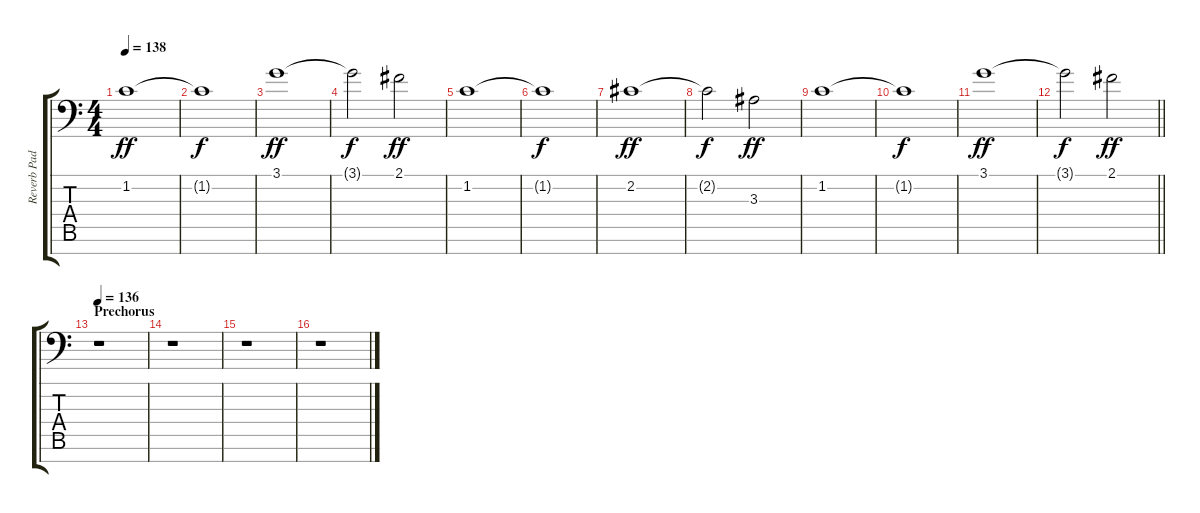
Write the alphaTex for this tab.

\track ("Reverb Pad" "Reverb Pad") {instrument pad2warm}
\staff {score tabs}
\tuning (E4 B3 G3 D3 A2 E2 C-1) {hide}
\ts (4 4)
\tempo 138
\clef f4
\ks c
1.2.1{dy ff} |
1.2{t}.1{dy f} |
3.1.1{dy ff} |
3.1{t}.2{dy f} 2.1.2{dy ff} |
1.2.1 |
1.2{t}.1{dy f} |
2.2.1{dy ff} |
2.2{t}.2{dy f} 3.3.2{dy ff} |
1.2.1 |
1.2{t}.1{dy f} |
3.1.1{dy ff} |
\barLineRight lightlight
3.1{t}.2{dy f} 2.1.2{dy ff} |
\section ("" "Prechorus")
\tempo 136
r.1 |
r.1 |
r.1 |
r.1
